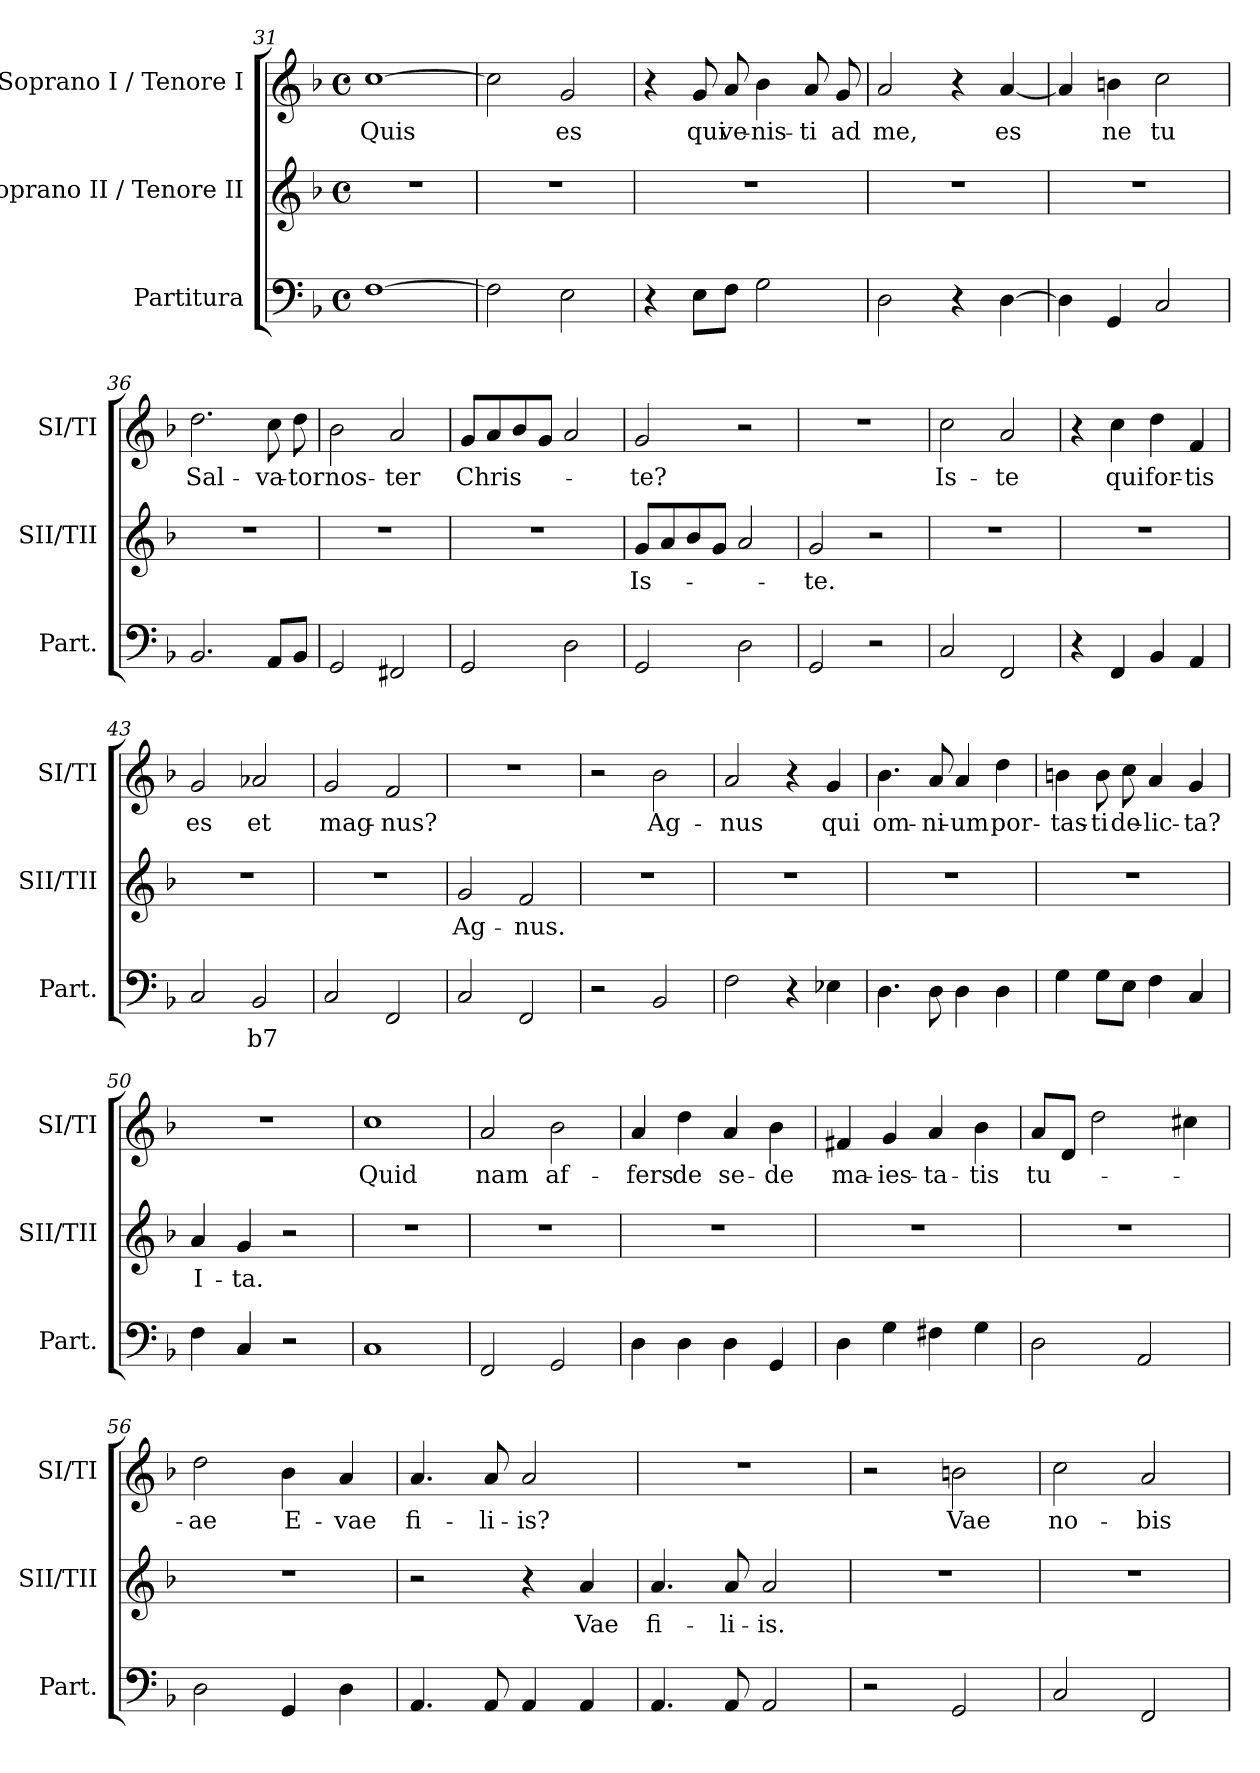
**kern	**text	**kern	**text	**kern	**text
*part3	*part3	*part2	*part2	*part1	*part1
*staff3	*staff3	*staff2	*staff2	*staff1	*staff1
*I"Partitura	*	*I"Soprano II / Tenore II	*	*I"Soprano I / Tenore I	*
*I'Part.	*	*I'SII/TII	*	*I'SI/TI	*
*clefF4	*	*clefG2	*	*clefG2	*
*k[b-]	*	*k[b-]	*	*k[b-]	*
*F:	*	*F:	*	*F:	*
*M4/4	*	*M4/4	*	*M4/4	*
*met(c)	*	*met(c)	*	*met(c)	*
=31	=31	=31	=31	=31	=31
[1F	.	1r	.	[1cc	Quis
=32	=32	=32	=32	=32	=32
2F\]	.	1r	.	2cc\]	.
2E>\	.	.	.	2g/	es
=33	=33	=33	=33	=33	=33
4r	.	1r	.	4r	.
8E\L	.	.	.	8g/	qui
8F\J	.	.	.	8a/	ve-
2G\	.	.	.	4b-\	-nis-
.	.	.	.	8a/	-ti
.	.	.	.	8g/	ad
=34	=34	=34	=34	=34	=34
2D\	.	1r	.	2a/	me,
4r	.	.	.	4r	.
[4D\	.	.	.	[4a/	es
=35	=35	=35	=35	=35	=35
4D\]	.	1r	.	4a/]	.
4GG/	.	.	.	4bn\	ne
2C/	.	.	.	2cc\	tu
=36	=36	=36	=36	=36	=36
2.BB-/	.	1r	.	2.dd\	Sal-
8AA/L	.	.	.	8cc\	-va-
8BB-/J	.	.	.	8dd\	-tor
=37	=37	=37	=37	=37	=37
2GG/	.	1r	.	2b-\	nos-
2FF#X/	.	.	.	2a/	-ter
=38	=38	=38	=38	=38	=38
2GG/	.	1r	.	8g/L	Chris-
.	.	.	.	8a/	.
.	.	.	.	8b-/	.
.	.	.	.	8g/J	.
2D\	.	.	.	2a/	.
=39	=39	=39	=39	=39	=39
2GG/	.	8g/L	Is-	2g/	-te?
.	.	8a/	.	.	.
.	.	8b-/	.	.	.
.	.	8g/J	.	.	.
2D\	.	2a/	.	2r	.
=40	=40	=40	=40	=40	=40
2GG/	.	2g/	-te.	1r	.
2r	.	2r	.	.	.
=41	=41	=41	=41	=41	=41
2C/	.	1r	.	2cc\	Is-
2FF/	.	.	.	2a/	-te
=42	=42	=42	=42	=42	=42
4r	.	1r	.	4r	.
4FF/	.	.	.	4cc\	qui
4BB-/	.	.	.	4dd\	for-
4AA>/	.	.	.	4f/	-tis
=43	=43	=43	=43	=43	=43
2C/	.	1r	.	2g/	es
2BB-/	b7	.	.	2a-X/	et
=44	=44	=44	=44	=44	=44
2C/	.	1r	.	2g/	mag-
2FF/	.	.	.	2f/	-nus?
=45	=45	=45	=45	=45	=45
2C/	.	2g/	Ag-	1r	.
2FF/	.	2f/	-nus.	.	.
=46	=46	=46	=46	=46	=46
2r	.	1r	.	2r	.
2BB-/	.	.	.	2b-\	Ag-
=47	=47	=47	=47	=47	=47
2F\	.	1r	.	2a/	-nus
4r	.	.	.	4r	.
4E-X\	.	.	.	4g/	qui
=48	=48	=48	=48	=48	=48
4.D>\	.	1r	.	4.b-\	om-
8D\	.	.	.	8a/	-ni-
4D\	.	.	.	4a/	-um
4D\	.	.	.	4dd\	por-
=49	=49	=49	=49	=49	=49
4G\	.	1r	.	4bn\	-tas-
8G\L	.	.	.	8b\	-ti
8E>\J	.	.	.	8cc\	de-
4F\	.	.	.	4a/	-lic-
4C/	.	.	.	4g/	-ta?
=50	=50	=50	=50	=50	=50
4F\	.	4a/	I-	1r	.
4C/	.	4g/	-ta.	.	.
2r	.	2r	.	.	.
=51	=51	=51	=51	=51	=51
1C	.	1r	.	1cc	Quid
=52	=52	=52	=52	=52	=52
2FF/	.	1r	.	2a/	nam
2GG/	.	.	.	2b-\	af-
=53	=53	=53	=53	=53	=53
4D\	.	1r	.	4a/	-fers
4D\	.	.	.	4dd\	de
4D\	.	.	.	4a/	se-
4GG/	.	.	.	4b-\	-de
=54	=54	=54	=54	=54	=54
4D\	.	1r	.	4f#X/	ma-
4G\	.	.	.	4g/	-ies-
4F#X\	.	.	.	4a/	-ta-
4G\	.	.	.	4b-\	-tis
=55	=55	=55	=55	=55	=55
2D\	.	1r	.	8a/L	tu-
.	.	.	.	8d/J	.
.	.	.	.	2dd\	.
2AA>/	.	.	.	.	.
.	.	.	.	4cc#X\	.
=56	=56	=56	=56	=56	=56
2D\	.	1r	.	2dd\	-ae
4GG/	.	.	.	4b-\	E-
4D\	.	.	.	4a/	-vae
=57	=57	=57	=57	=57	=57
4.AA/	.	2r	.	4.a/	fi-
8AA/	.	.	.	8a/	-li-
4AA/	.	4r	.	2a/	-is?
4AA/	.	4a/	Vae	.	.
=58	=58	=58	=58	=58	=58
4.AA/	.	4.a/	fi-	1r	.
8AA/	.	8a/	-li-	.	.
2AA/	.	2a/	-is.	.	.
=59	=59	=59	=59	=59	=59
2r	.	1r	.	2r	.
2GG/	.	.	.	2bn\	Vae
=60	=60	=60	=60	=60	=60
2C/	.	1r	.	2cc\	no-
2FF/	.	.	.	2a/	-bis
=	=	=	=	=	=
*-	*-	*-	*-	*-	*-
